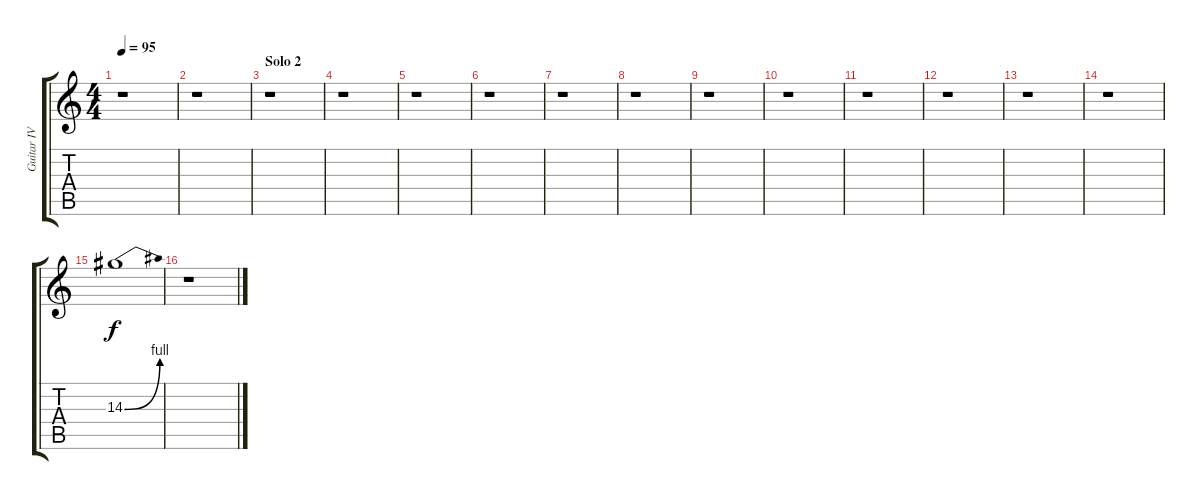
\track ("Guitar IV" "Guitar IV") {instrument distortionguitar}
\staff {score tabs}
\tuning (Eb4 Bb3 Gb3 Db3 Ab2 Eb2) {hide}
\ts (4 4)
\tempo 95
\clef g2
\ks c
r.1{dy f} |
r.1 |
\section ("" "Solo 2")
r.1 |
r.1 |
r.1 |
r.1 |
r.1 |
r.1 |
r.1 |
r.1 |
\section ("" "")
r.1 |
r.1 |
r.1 |
r.1 |
14.3{be (bend 0 0 60 4)}.1{volume 0 balance 0} |
r.1
